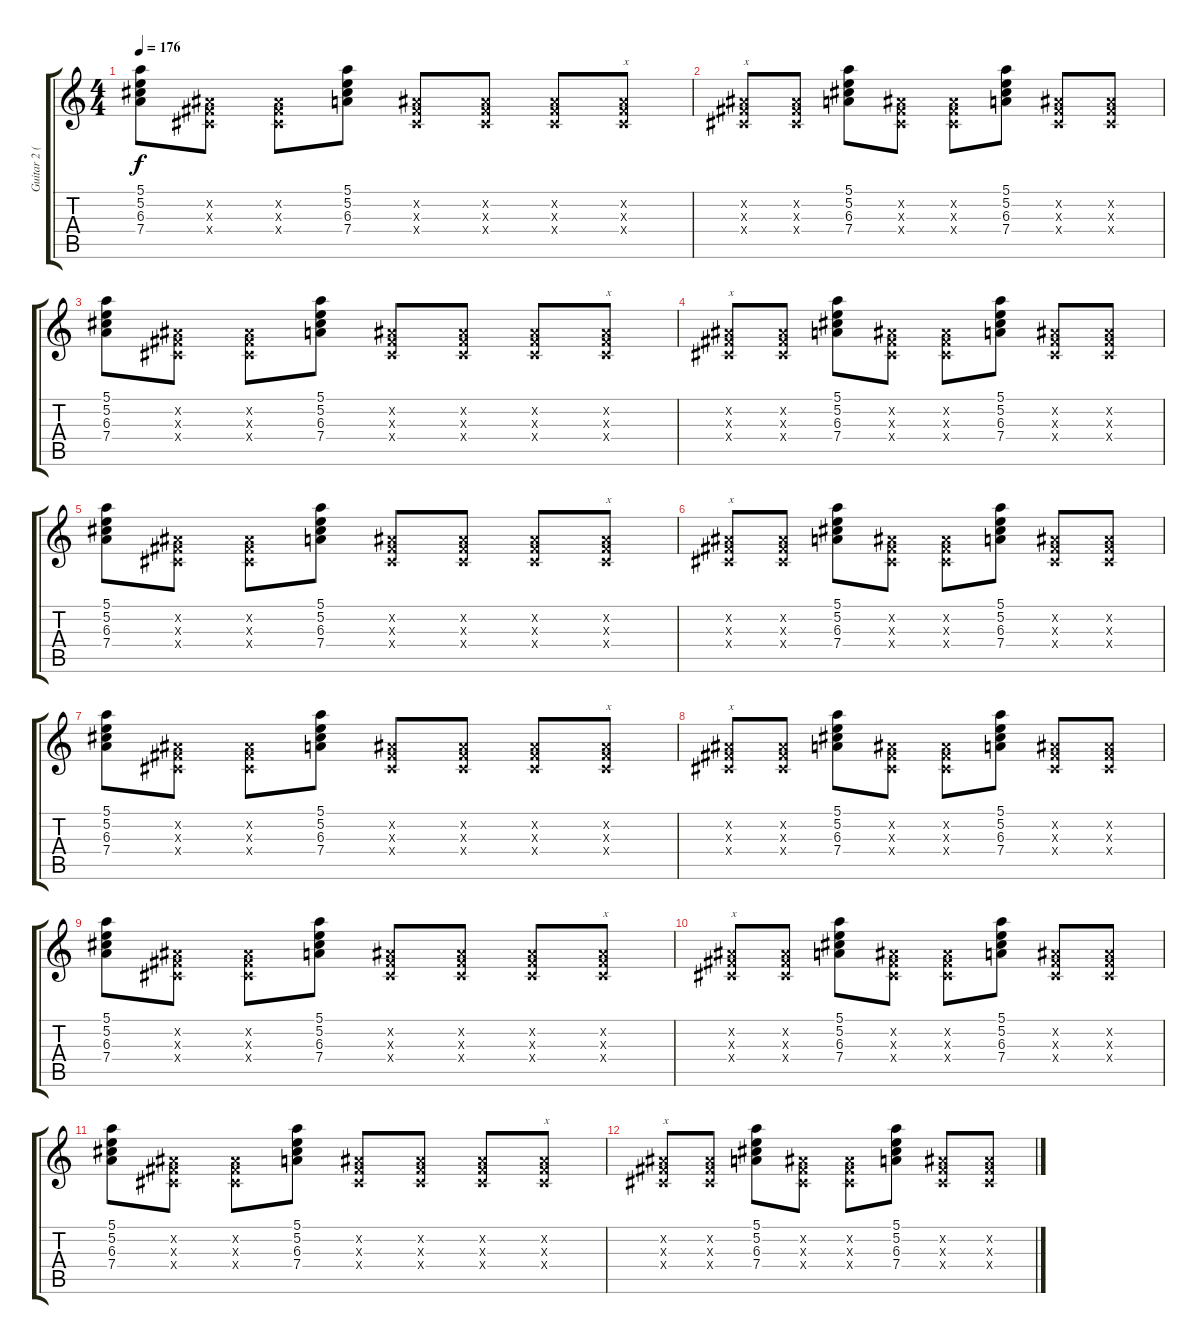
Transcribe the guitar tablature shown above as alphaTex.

\track ("Guitar 2 (Clean)" "Guitar 2 (") {instrument electricguitarclean}
\staff {score tabs}
\tuning (E4 B3 G3 D3 A2 E2) {hide}
\ts (4 4)
\tempo 176
\clef g2
\ks c
(5.1 5.2 6.3 7.4).8{dy f} (-1.2{x} -1.3{x} -1.4{x}).8 (-1.2{x} -1.3{x} -1.4{x}).8 (5.1 5.2 6.3 7.4).8 (-1.2{x} -1.3{x} -1.4{x}).8 (-1.2{x} -1.3{x} -1.4{x}).8 (-1.2{x} -1.3{x} -1.4{x}).8 (-1.2{x} -1.3{x} -1.4{x}).8{txt "x"} |
(-1.2{x} -1.3{x} -1.4{x}).8{txt "x"} (-1.2{x} -1.3{x} -1.4{x}).8 (5.1 5.2 6.3 7.4).8 (-1.2{x} -1.3{x} -1.4{x}).8 (-1.2{x} -1.3{x} -1.4{x}).8 (5.1 5.2 6.3 7.4).8 (-1.2{x} -1.3{x} -1.4{x}).8 (-1.2{x} -1.3{x} -1.4{x}).8 |
(5.1 5.2 6.3 7.4).8 (-1.2{x} -1.3{x} -1.4{x}).8 (-1.2{x} -1.3{x} -1.4{x}).8 (5.1 5.2 6.3 7.4).8 (-1.2{x} -1.3{x} -1.4{x}).8 (-1.2{x} -1.3{x} -1.4{x}).8 (-1.2{x} -1.3{x} -1.4{x}).8 (-1.2{x} -1.3{x} -1.4{x}).8{txt "x"} |
(-1.2{x} -1.3{x} -1.4{x}).8{txt "x"} (-1.2{x} -1.3{x} -1.4{x}).8 (5.1 5.2 6.3 7.4).8 (-1.2{x} -1.3{x} -1.4{x}).8 (-1.2{x} -1.3{x} -1.4{x}).8 (5.1 5.2 6.3 7.4).8 (-1.2{x} -1.3{x} -1.4{x}).8 (-1.2{x} -1.3{x} -1.4{x}).8 |
(5.1 5.2 6.3 7.4).8 (-1.2{x} -1.3{x} -1.4{x}).8 (-1.2{x} -1.3{x} -1.4{x}).8 (5.1 5.2 6.3 7.4).8 (-1.2{x} -1.3{x} -1.4{x}).8 (-1.2{x} -1.3{x} -1.4{x}).8 (-1.2{x} -1.3{x} -1.4{x}).8 (-1.2{x} -1.3{x} -1.4{x}).8{txt "x"} |
(-1.2{x} -1.3{x} -1.4{x}).8{txt "x"} (-1.2{x} -1.3{x} -1.4{x}).8 (5.1 5.2 6.3 7.4).8 (-1.2{x} -1.3{x} -1.4{x}).8 (-1.2{x} -1.3{x} -1.4{x}).8 (5.1 5.2 6.3 7.4).8 (-1.2{x} -1.3{x} -1.4{x}).8 (-1.2{x} -1.3{x} -1.4{x}).8 |
(5.1 5.2 6.3 7.4).8 (-1.2{x} -1.3{x} -1.4{x}).8 (-1.2{x} -1.3{x} -1.4{x}).8 (5.1 5.2 6.3 7.4).8 (-1.2{x} -1.3{x} -1.4{x}).8 (-1.2{x} -1.3{x} -1.4{x}).8 (-1.2{x} -1.3{x} -1.4{x}).8 (-1.2{x} -1.3{x} -1.4{x}).8{txt "x"} |
(-1.2{x} -1.3{x} -1.4{x}).8{txt "x"} (-1.2{x} -1.3{x} -1.4{x}).8 (5.1 5.2 6.3 7.4).8 (-1.2{x} -1.3{x} -1.4{x}).8 (-1.2{x} -1.3{x} -1.4{x}).8 (5.1 5.2 6.3 7.4).8 (-1.2{x} -1.3{x} -1.4{x}).8 (-1.2{x} -1.3{x} -1.4{x}).8 |
(5.1 5.2 6.3 7.4).8 (-1.2{x} -1.3{x} -1.4{x}).8 (-1.2{x} -1.3{x} -1.4{x}).8 (5.1 5.2 6.3 7.4).8 (-1.2{x} -1.3{x} -1.4{x}).8 (-1.2{x} -1.3{x} -1.4{x}).8 (-1.2{x} -1.3{x} -1.4{x}).8 (-1.2{x} -1.3{x} -1.4{x}).8{txt "x"} |
(-1.2{x} -1.3{x} -1.4{x}).8{txt "x"} (-1.2{x} -1.3{x} -1.4{x}).8 (5.1 5.2 6.3 7.4).8 (-1.2{x} -1.3{x} -1.4{x}).8 (-1.2{x} -1.3{x} -1.4{x}).8 (5.1 5.2 6.3 7.4).8 (-1.2{x} -1.3{x} -1.4{x}).8 (-1.2{x} -1.3{x} -1.4{x}).8 |
(5.1 5.2 6.3 7.4).8 (-1.2{x} -1.3{x} -1.4{x}).8 (-1.2{x} -1.3{x} -1.4{x}).8 (5.1 5.2 6.3 7.4).8 (-1.2{x} -1.3{x} -1.4{x}).8 (-1.2{x} -1.3{x} -1.4{x}).8 (-1.2{x} -1.3{x} -1.4{x}).8 (-1.2{x} -1.3{x} -1.4{x}).8{txt "x"} |
(-1.2{x} -1.3{x} -1.4{x}).8{txt "x"} (-1.2{x} -1.3{x} -1.4{x}).8 (5.1 5.2 6.3 7.4).8 (-1.2{x} -1.3{x} -1.4{x}).8 (-1.2{x} -1.3{x} -1.4{x}).8 (5.1 5.2 6.3 7.4).8 (-1.2{x} -1.3{x} -1.4{x}).8 (-1.2{x} -1.3{x} -1.4{x}).8
